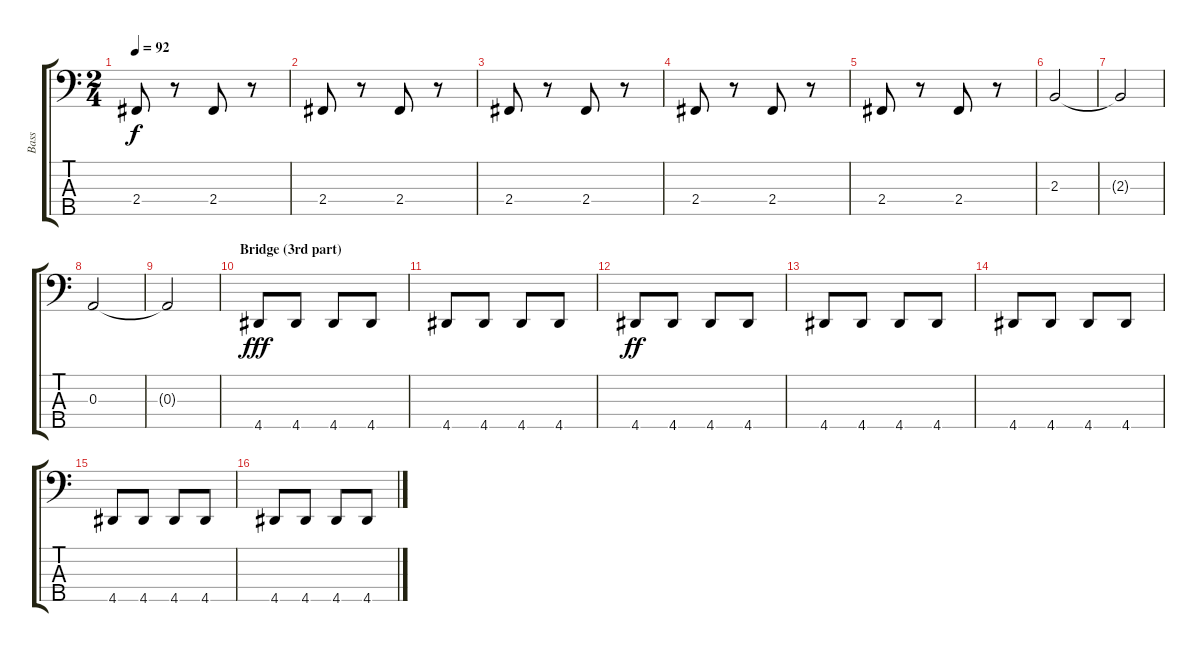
\track ("Bass" "Bass") {instrument electricbassfinger}
\staff {score tabs}
\tuning (G2 D2 A1 E1 B0) {hide}
\ts (2 4)
\tempo 92
\clef f4
\ks c
2.4.8{dy f} r.8 2.4.8 r.8 |
2.4.8 r.8 2.4.8 r.8 |
2.4.8 r.8 2.4.8 r.8 |
2.4.8 r.8 2.4.8 r.8 |
2.4.8 r.8 2.4.8 r.8 |
2.3.2{volume 13} |
2.3{t}.2 |
0.3.2 |
0.3{t}.2 |
\section ("" "Bridge (3rd part)")
4.5.8{dy fff} 4.5.8 4.5.8 4.5.8 |
4.5.8 4.5.8 4.5.8 4.5.8 |
4.5.8{dy ff} 4.5.8 4.5.8 4.5.8 |
4.5.8 4.5.8 4.5.8 4.5.8 |
4.5.8 4.5.8 4.5.8 4.5.8 |
4.5.8 4.5.8 4.5.8 4.5.8 |
4.5.8 4.5.8 4.5.8 4.5.8
